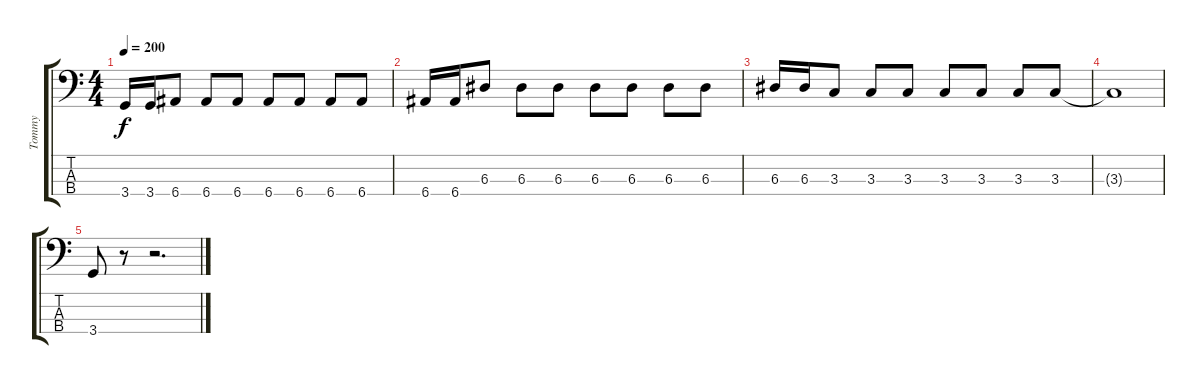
\track ("Tommy" "Tommy") {instrument fretlessbass}
\staff {score tabs}
\tuning (G2 D2 A1 E1) {hide}
\ts (4 4)
\tempo 200
\clef f4
\ks c
3.4.16{dy f} 3.4.16 6.4.8 6.4.8 6.4.8 6.4.8 6.4.8 6.4.8 6.4.8 |
6.4.16 6.4.16 6.3.8 6.3.8 6.3.8 6.3.8 6.3.8 6.3.8 6.3.8 |
6.3.16 6.3.16 3.3.8 3.3.8 3.3.8 3.3.8 3.3.8 3.3.8 3.3.8 |
3.3{t}.1 |
3.4.8 r.8 r.2{d}
